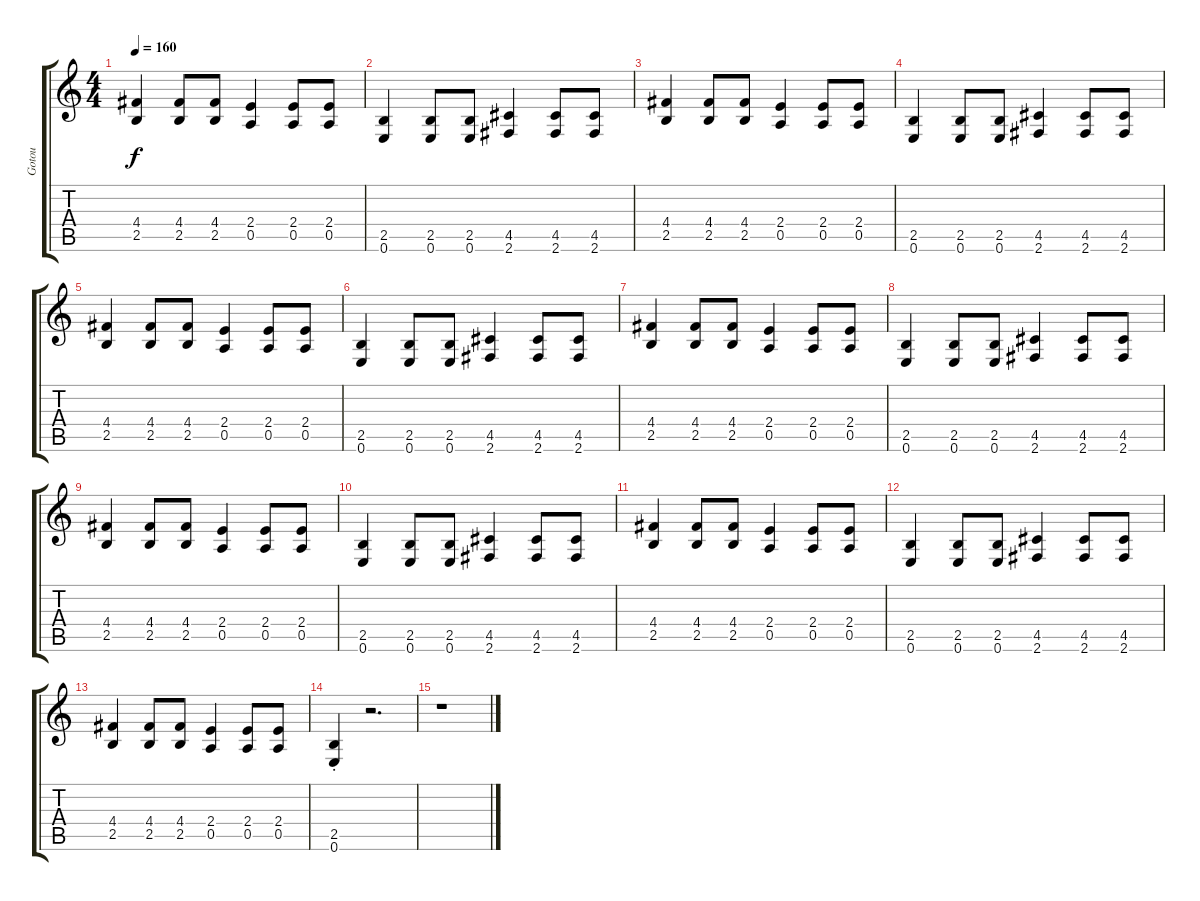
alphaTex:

\track ("Gotou" "Gotou") {instrument overdrivenguitar}
\staff {score tabs}
\tuning (E4 B3 G3 D3 A2 E2) {hide}
\ts (4 4)
\tempo 160
\clef g2
\ks c
(4.4 2.5).4{dy f} (4.4 2.5).8 (4.4 2.5).8 (2.4 0.5).4 (2.4 0.5).8 (2.4 0.5).8 |
(2.5 0.6).4 (2.5 0.6).8 (2.5 0.6).8 (4.5 2.6).4 (4.5 2.6).8 (4.5 2.6).8 |
(4.4 2.5).4 (4.4 2.5).8 (4.4 2.5).8 (2.4 0.5).4 (2.4 0.5).8 (2.4 0.5).8 |
(2.5 0.6).4 (2.5 0.6).8 (2.5 0.6).8 (4.5 2.6).4 (4.5 2.6).8 (4.5 2.6).8 |
(4.4 2.5).4 (4.4 2.5).8 (4.4 2.5).8 (2.4 0.5).4 (2.4 0.5).8 (2.4 0.5).8 |
(2.5 0.6).4 (2.5 0.6).8 (2.5 0.6).8 (4.5 2.6).4 (4.5 2.6).8 (4.5 2.6).8 |
(4.4 2.5).4 (4.4 2.5).8 (4.4 2.5).8 (2.4 0.5).4 (2.4 0.5).8 (2.4 0.5).8 |
(2.5 0.6).4 (2.5 0.6).8 (2.5 0.6).8 (4.5 2.6).4 (4.5 2.6).8 (4.5 2.6).8 |
(4.4 2.5).4 (4.4 2.5).8 (4.4 2.5).8 (2.4 0.5).4 (2.4 0.5).8 (2.4 0.5).8 |
(2.5 0.6).4 (2.5 0.6).8 (2.5 0.6).8 (4.5 2.6).4 (4.5 2.6).8 (4.5 2.6).8 |
(4.4 2.5).4 (4.4 2.5).8 (4.4 2.5).8 (2.4 0.5).4 (2.4 0.5).8 (2.4 0.5).8 |
(2.5 0.6).4 (2.5 0.6).8 (2.5 0.6).8 (4.5 2.6).4 (4.5 2.6).8 (4.5 2.6).8 |
(4.4 2.5).4 (4.4 2.5).8 (4.4 2.5).8 (2.4 0.5).4 (2.4 0.5).8 (2.4 0.5).8 |
(2.5{st} 0.6{st}).4 r.2{d} |
r.1
